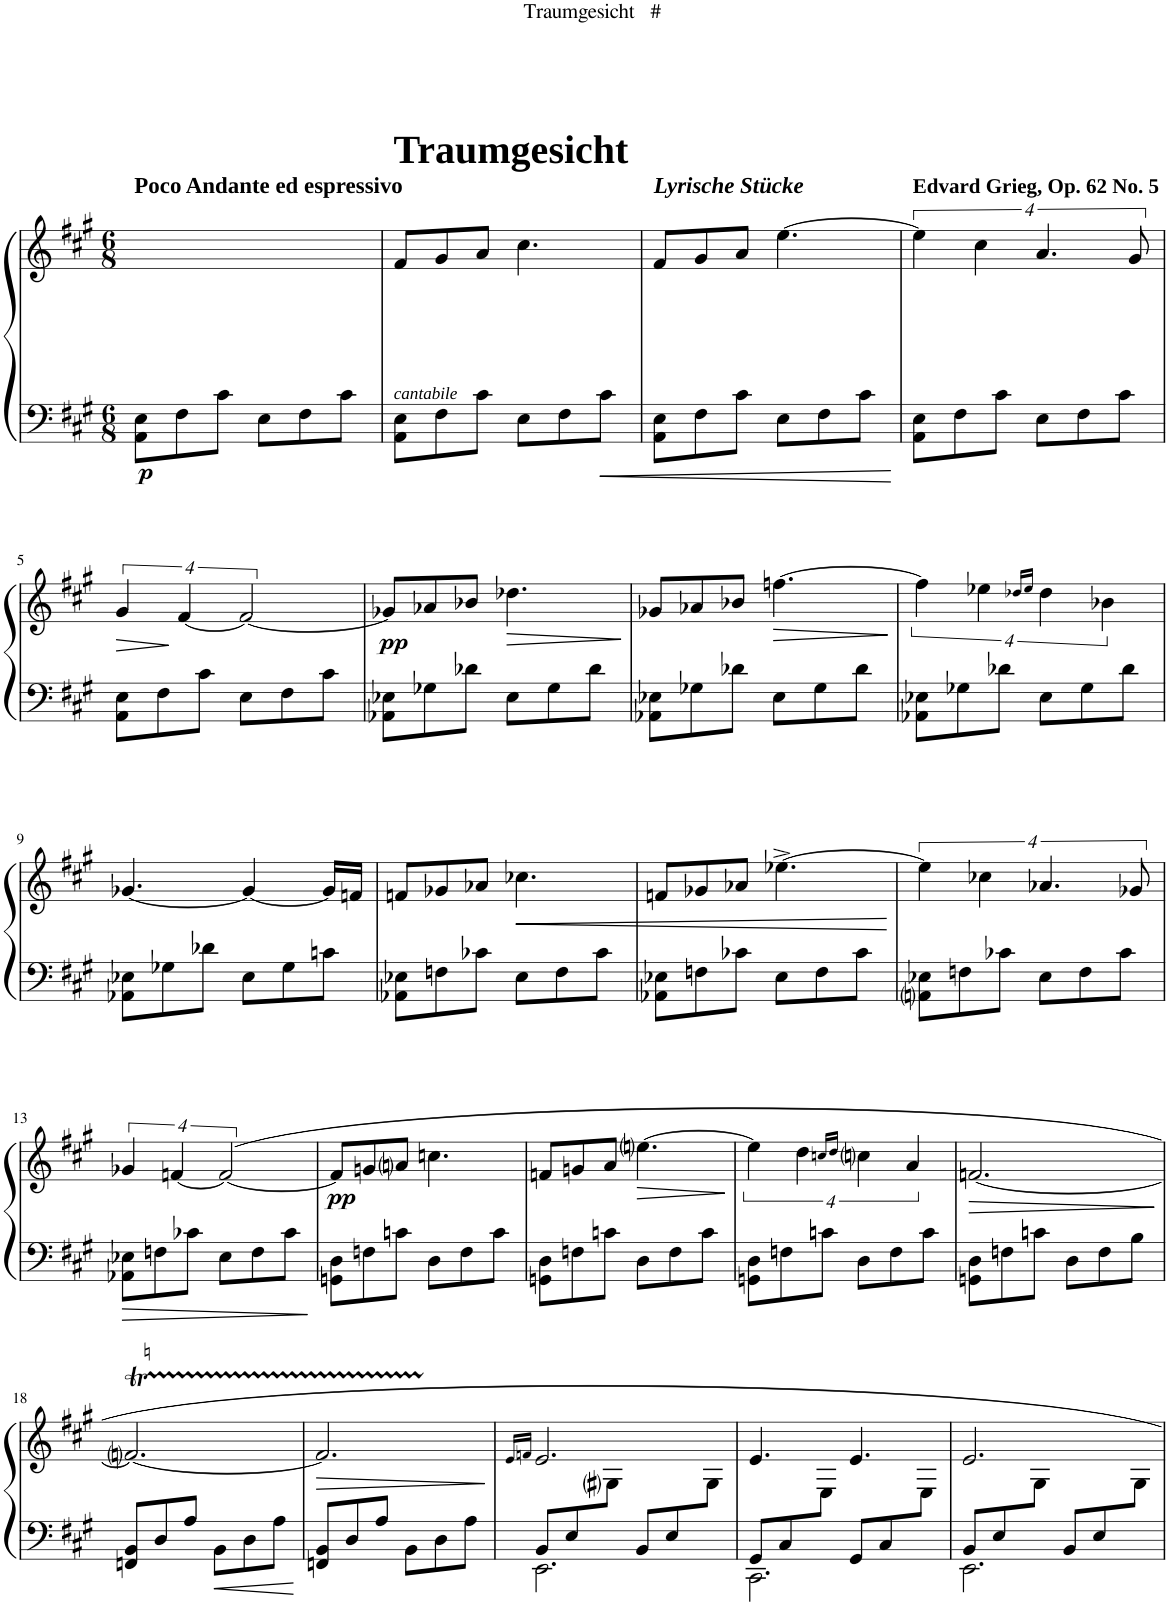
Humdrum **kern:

**kern	**kern	**dynam
*part1	*part1	*part1
*staff2	*staff1	*staff1/2
*I"Midi_1	*	*
*clefF4	*clefG2	*
*k[f#c#g#]	*k[f#c#g#]	*
*A:	*A:	*
*M6/8	*M6/8	*
=1	=1	=1
!	!LO:TX:a:B:t=Poco Andante ed espressivo	!
!	!	!LO:DY:b=2
8AA\ 8E\L	2.ryy	p
8F#\	.	.
8c#\J	.	.
8E\L	.	.
8F#\	.	.
8c#\J	.	.
=2	=2	=2
!	!LO:TX:a:B:t=Traumgesicht	!
!	!LO:TX:b:i:t=cantabile	!
8AA\ 8E\L	8f#/L	.
8F#\	8g#/	.
8c#\J	8a/J	.
8E\L	4.cc#\	.
8F#\	.	.
8c#\J	.	.
=3	=3	=3
!	!LO:TX:a:Bi:t=Lyrische Stücke	!
8AA\ 8E\L	8f#/L	.
8F#\	8g#/	.
8c#\J	8a/J	.
8E\L	[4.ee\	.
8F#\	.	.
8c#\J	.	.
=4	=4	=4
!	!LO:TX:a:B:t=Edvard Grieg, Op. 62 No. 5	!
8AA\ 8E\L	16%3ee\]	.
8F#\	.	.
.	16%3cc#\	.
8c#\J	.	.
8E\L	16%3.a/	.
8F#\	.	.
8c#\J	.	.
.	32%3g#/	.
!!LO:LB:g=z
=5	=5	=5
!	!	!LO:HP:b
8AA\ 8E\L	16%3g#/	>
8F#\	.	.
.	[16%3f#/	]
8c#\J	.	.
8E\L	8%3f#/_	.
8F#\	.	.
8c#\J	.	.
=6	=6	=6
!	!	!LO:DY:b
8AA-X\ 8E-X\L	8g-X/L]	pp
8G-X\	8a-X/	.
8d-X\J	8b-X/J	.
!	!	!LO:HP:b
8E-\L	4.dd-X\	>
8G-\	.	.
8d-\J	.	.
.	.	]
=7	=7	=7
8AA-X\ 8E-X\L	8g-X/L	.
8G-X\	8a-X/	.
8d-X\J	8b-X/J	.
!	!	!LO:HP:b
8E-\L	[4.ffn\	>
8G-\	.	.
8d-\J	.	.
.	.	]
=8	=8	=8
8AA-X\ 8E-X\L	16%3ff\]	.
8G-X\	.	.
.	16%3ee-X\	.
8d-X\J	.	.
.	16qdd-X/LL	.
.	16qee-/JJ	.
8E-\L	16%3dd-\	.
8G-\	.	.
.	16%3b-X\	.
8d-\J	.	.
!!LO:LB:g=z
=9	=9	=9
8AA-X\ 8E-X\L	[4.g-X/	.
8G-X\	.	.
8d-X\J	.	.
8E-\L	4g-/_	.
8G-\	.	.
8cn\J	16g-/LL]	.
.	16fn/JJ	.
=10	=10	=10
8AA-X\ 8E-X\L	8fn/L	.
8Fn\	8g-X/	.
8c-X\J	8a-X/J	.
!	!	!LO:HP:b
8E-\L	4.cc-X\	<
8F\	.	.
8c-\J	.	.
=11	=11	=11
8AA-X\ 8E-X\L	8fn/L	.
8Fn\	8g-X/	.
8c-X\J	8a-X/J	.
8E-\L	[4.ee-X^\	.
8F\	.	.
8c-\J	.	.
.	.	[
=12	=12	=12
8AAni\ 8E-X\L	16%3ee-\]	.
8Fn\	.	.
.	16%3cc-X\	.
8c-X\J	.	.
8E-\L	16%3.a-X/	.
8F\	.	.
8c-\J	.	.
.	32%3g-X/	.
!!LO:LB:g=z
=13	=13	=13
*k[f#c#g#]	*k[f#c#g#]	*
*A:	*A:	*
8AA-X\ 8E-X\L	16%3g-X/	.
8Fn\	.	.
.	[16%3fn/	.
8c-X\J	.	.
8E-\L	8%3f/_	.
8F\	.	.
8c-\J	.	.
=14	=14	=14
!	!	!LO:DY:b
8GGn\ 8D\L	8f/L]	pp
8Fn\	8gn/	.
8cn\J	8ani/J	.
8D\L	4.ccn\	.
8F\	.	.
8c\J	.	.
=15	=15	=15
8GGn\ 8D\L	8fn/L	.
8Fn\	8gn/	.
8cn\J	8a/J	.
!	!	!LO:HP:b
8D\L	[4.eeni\	>
8F\	.	.
8c\J	.	.
.	.	]
=16	=16	=16
8GGn\ 8D\L	16%3ee\]	.
8Fn\	.	.
.	16%3dd\	.
8cn\J	.	.
.	16qccn/LL	.
.	16qdd/JJ	.
8D\L	16%3ccni\	.
8F\	.	.
.	16%3a/	.
8c\J	.	.
=17	=17	=17
!	!	!LO:HP:b
8GGn\ 8D\L	[2.fn/	>
8Fn\	.	.
8cn\J	.	.
8D\L	.	.
8F\	.	.
8B\J	.	.
.	.	]
!!LO:LB:g=z
=18	=18	=18
*	*^	*
!	!LO:TX:a:t=♮	!	!
8FFn/ 8BB/L	2.fniT/_	2ryy	.
8D/	.	.	.
8A/J	.	.	.
8BB\L	.	.	.
8D\	.	4ryy	.
8A\J	.	.	.
=19	=19	=19	=19
!	!	!	!LO:HP:b
8FFn/ 8BB/L	2.fTTT/]	2ryy	>
8D/	.	.	.
8A/J	.	.	.
8BB\L	.	.	.
8D\	.	4ryy	.
8A\J	.	.	.
*	*v	*v	*
.	.	]
=20	=20	=20
.	16qe/LL	.
.	16qfn/JJ	.
*^	*^	*
8BB/L	2.EE\	2.e/	4ryy	.
8E/	.	.	.	.
8ryy	.	.	8G#i\J	.
8BB/L	.	.	4ryy	.
8E/	.	.	.	.
8ryy	.	.	8G#\J	.
=21	=21	=21	=21	=21
8GG#/L	2.CC#\	4.e/	4ryy	.
8C#/	.	.	.	.
8ryy	.	.	8E\J	.
8GG#/L	.	4.e/	4ryy	.
8C#/	.	.	.	.
8ryy	.	.	8E\J	.
=22	=22	=22	=22	=22
8BB/L	2.EE\	2.e/	4ryy	.
8E/	.	.	.	.
8ryy	.	.	8G#\J	.
8BB/L	.	.	4ryy	.
8E/	.	.	.	.
8ryy	.	.	8G#\J	.
*v	*v	*	*	*
*	*v	*v	*
=	=	=
*-	*-	*-
